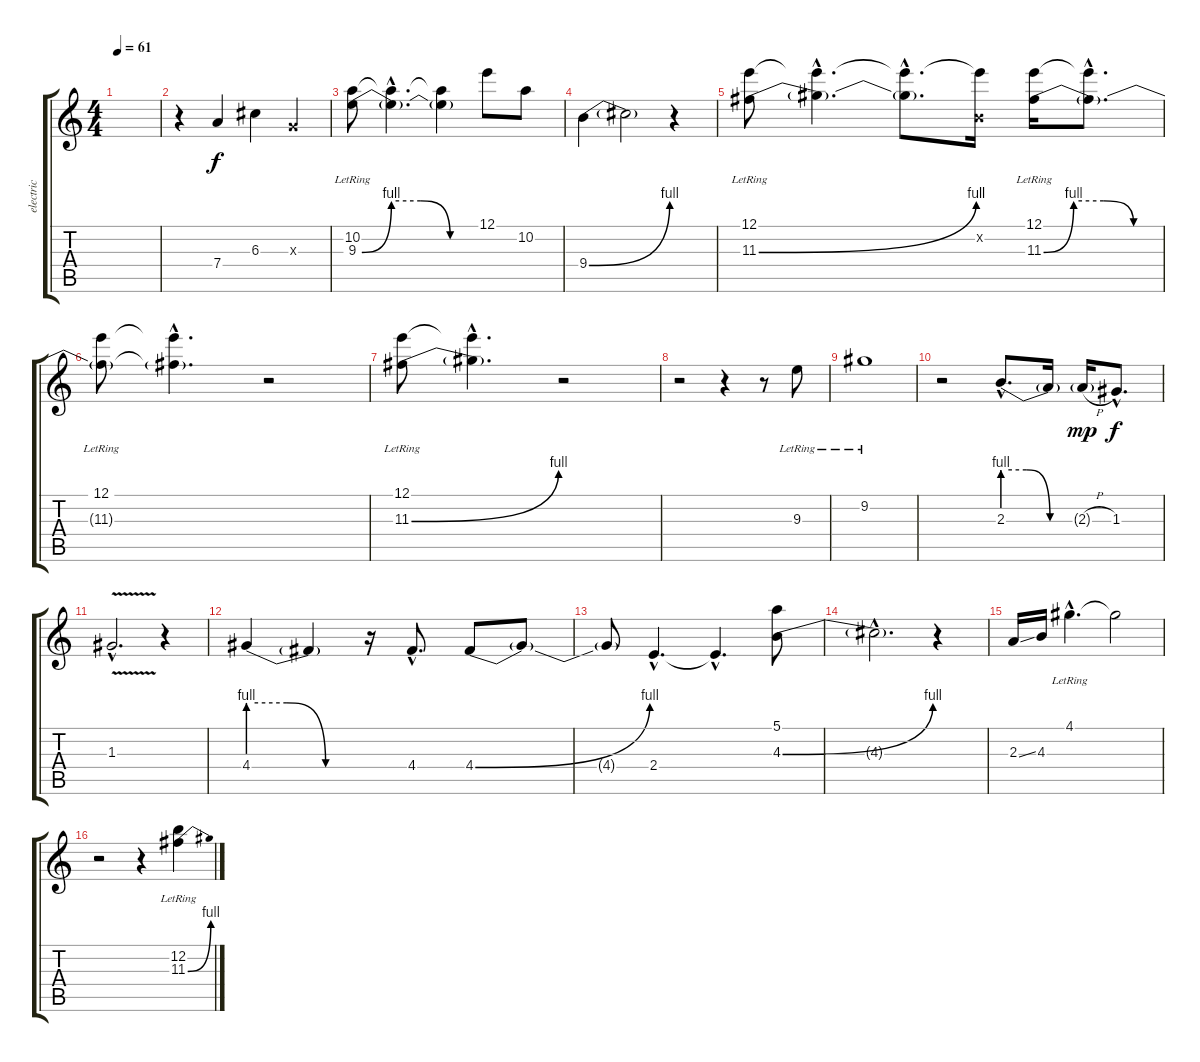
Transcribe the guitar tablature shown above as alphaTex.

\track ("electric" "electric") {instrument electricguitarjazz}
\staff {score tabs}
\tuning (E4 B3 G3 D3 A2 E2) {hide}
\ts (4 4)
\tempo 61
\clef g2
\ks c
|
r.4 7.4.4 6.3.4 0.3{x}.4 |
(10.2{lr} 9.3{be (custom 0 0 15 4 30 4 45 0 60 0)}).8 (10.2{hac t} 9.3{hac t}).4{d} (10.2{t} 9.3{t}).4 12.1.8 10.2.8 |
9.4{be (bend 0 0 60 4)}.4 9.4{t}.2 r.4 |
(12.1{lr} 11.3{be (bend 0 0 60 4)}).8 (12.1{hac t} 11.3{hac t}).4{d} (12.1{hac t} 11.3{hac t}).8{d} (12.1{t} 0.2{x}).16 (12.1{lr} 11.3{be (custom 0 0 15 4 30 4 45 0 60 0)}).16 (12.1{hac t} 11.3{hac t}).8{d} |
(12.1{lr} 11.3{t}).8 (12.1{hac t} 11.3{hac t}).4{d} r.2 |
(12.1{lr} 11.3{be (bend 0 0 60 4)}).8 (12.1{hac t} 11.3{hac t}).4{d} r.2 |
r.2 r.4 r.8 9.3{lr}.8 |
9.2{lr}.1 |
r.2 2.3{be (custom 0 4 20 4 40 0 60 0) hac}.8{d} 2.3{t}.16 2.3{h g}.16{dy mp} 1.3{hac}.8{d dy f} |
1.3{v hac}.2{d} r.4 |
4.4{be (custom 0 4 20 4 40 0 60 0)}.4 4.4{t}.4 r.16 4.4{hac}.8{d} 4.4{be (bend 0 0 60 4)}.8 4.4{t}.8 |
4.4{t}.8 2.4{hac}.4{d} 2.4{hac t}.4{d} (5.1 4.3{be (bend 0 0 60 4)}).8 |
4.3{hac t}.2{d} r.4 |
2.3{ss}.16 4.3.16 4.1{hac lr}.4{d} 4.1{t}.2 |
r.2 r.4 (12.2{lr} 11.3{be (bend 0 0 60 4)}).4
